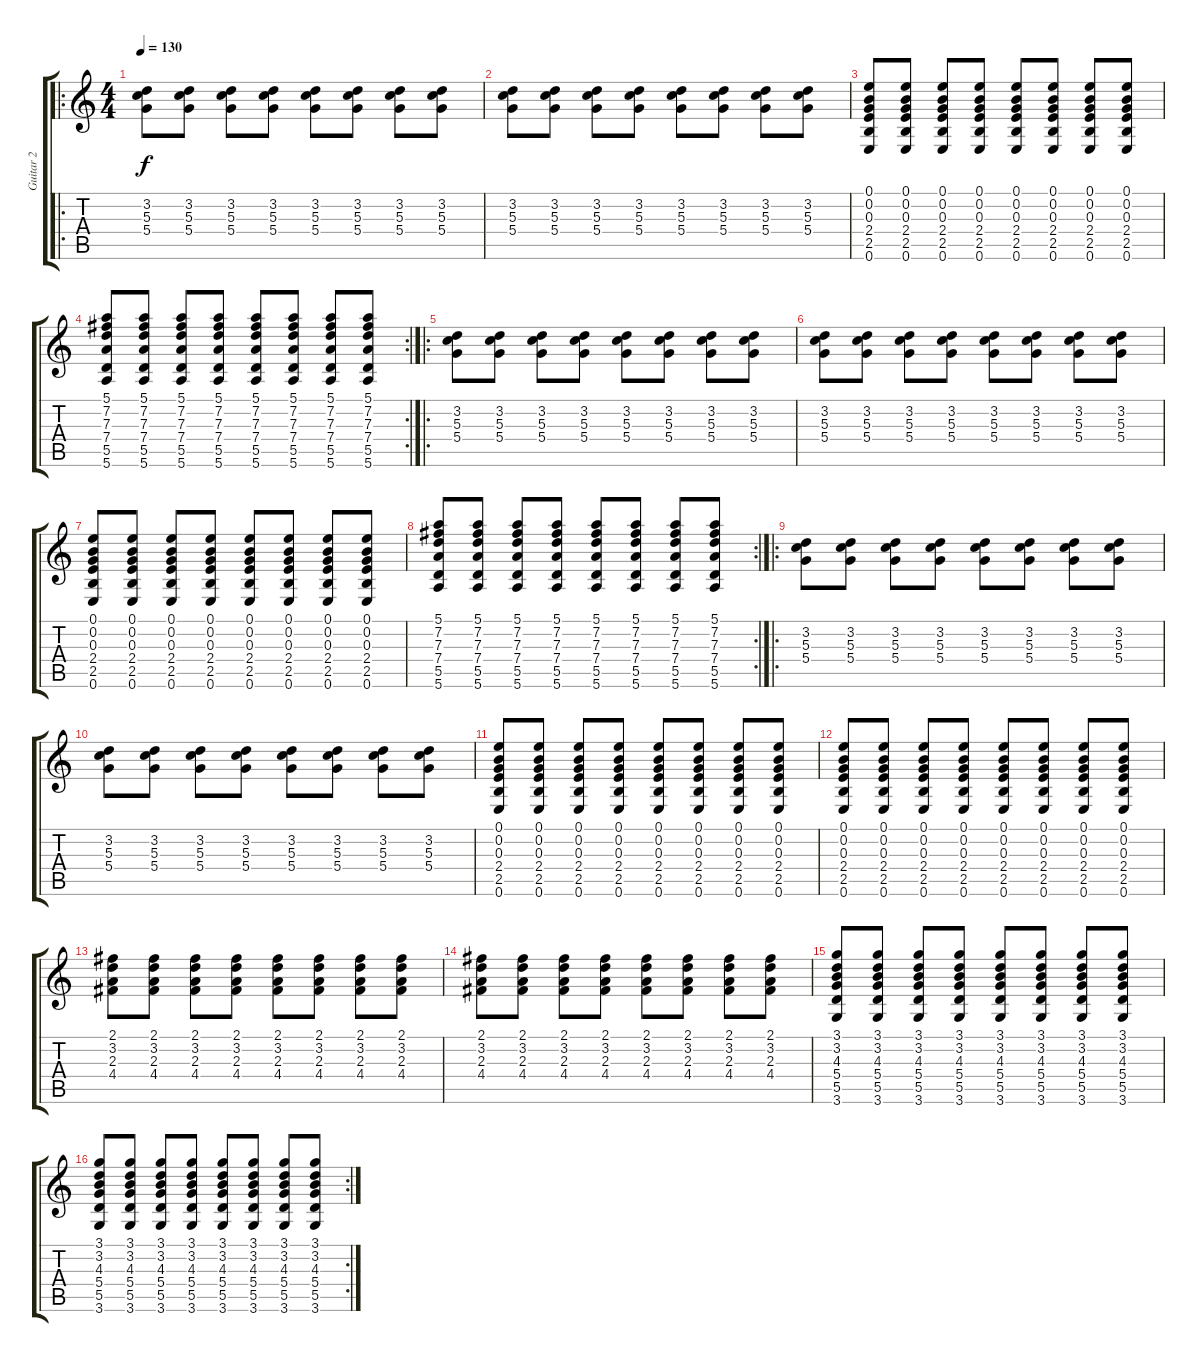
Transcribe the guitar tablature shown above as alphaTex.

\track ("Guitar 2" "Guitar 2") {instrument acousticguitarsteel}
\staff {score tabs}
\tuning (E4 B3 G3 D3 A2 E2) {hide}
\ro
\ts (4 4)
\tempo 130
\clef g2
\ks c
(3.2 5.3 5.4).8{dy f} (3.2 5.3 5.4).8 (3.2 5.3 5.4).8 (3.2 5.3 5.4).8 (3.2 5.3 5.4).8 (3.2 5.3 5.4).8 (3.2 5.3 5.4).8 (3.2 5.3 5.4).8 |
(3.2 5.3 5.4).8 (3.2 5.3 5.4).8 (3.2 5.3 5.4).8 (3.2 5.3 5.4).8 (3.2 5.3 5.4).8 (3.2 5.3 5.4).8 (3.2 5.3 5.4).8 (3.2 5.3 5.4).8 |
(0.1 0.2 0.3 2.4 2.5 0.6).8 (0.1 0.2 0.3 2.4 2.5 0.6).8 (0.1 0.2 0.3 2.4 2.5 0.6).8 (0.1 0.2 0.3 2.4 2.5 0.6).8 (0.1 0.2 0.3 2.4 2.5 0.6).8 (0.1 0.2 0.3 2.4 2.5 0.6).8 (0.1 0.2 0.3 2.4 2.5 0.6).8 (0.1 0.2 0.3 2.4 2.5 0.6).8 |
\rc 2
(5.1 7.2 7.3 7.4 5.5 5.6).8 (5.1 7.2 7.3 7.4 5.5 5.6).8 (5.1 7.2 7.3 7.4 5.5 5.6).8 (5.1 7.2 7.3 7.4 5.5 5.6).8 (5.1 7.2 7.3 7.4 5.5 5.6).8 (5.1 7.2 7.3 7.4 5.5 5.6).8 (5.1 7.2 7.3 7.4 5.5 5.6).8 (5.1 7.2 7.3 7.4 5.5 5.6).8 |
\ro
(3.2 5.3 5.4).8 (3.2 5.3 5.4).8 (3.2 5.3 5.4).8 (3.2 5.3 5.4).8 (3.2 5.3 5.4).8 (3.2 5.3 5.4).8 (3.2 5.3 5.4).8 (3.2 5.3 5.4).8 |
(3.2 5.3 5.4).8 (3.2 5.3 5.4).8 (3.2 5.3 5.4).8 (3.2 5.3 5.4).8 (3.2 5.3 5.4).8 (3.2 5.3 5.4).8 (3.2 5.3 5.4).8 (3.2 5.3 5.4).8 |
(0.1 0.2 0.3 2.4 2.5 0.6).8 (0.1 0.2 0.3 2.4 2.5 0.6).8 (0.1 0.2 0.3 2.4 2.5 0.6).8 (0.1 0.2 0.3 2.4 2.5 0.6).8 (0.1 0.2 0.3 2.4 2.5 0.6).8 (0.1 0.2 0.3 2.4 2.5 0.6).8 (0.1 0.2 0.3 2.4 2.5 0.6).8 (0.1 0.2 0.3 2.4 2.5 0.6).8 |
\rc 2
(5.1 7.2 7.3 7.4 5.5 5.6).8 (5.1 7.2 7.3 7.4 5.5 5.6).8 (5.1 7.2 7.3 7.4 5.5 5.6).8 (5.1 7.2 7.3 7.4 5.5 5.6).8 (5.1 7.2 7.3 7.4 5.5 5.6).8 (5.1 7.2 7.3 7.4 5.5 5.6).8 (5.1 7.2 7.3 7.4 5.5 5.6).8 (5.1 7.2 7.3 7.4 5.5 5.6).8 |
\ro
(3.2 5.3 5.4).8 (3.2 5.3 5.4).8 (3.2 5.3 5.4).8 (3.2 5.3 5.4).8 (3.2 5.3 5.4).8 (3.2 5.3 5.4).8 (3.2 5.3 5.4).8 (3.2 5.3 5.4).8 |
(3.2 5.3 5.4).8 (3.2 5.3 5.4).8 (3.2 5.3 5.4).8 (3.2 5.3 5.4).8 (3.2 5.3 5.4).8 (3.2 5.3 5.4).8 (3.2 5.3 5.4).8 (3.2 5.3 5.4).8 |
(0.1 0.2 0.3 2.4 2.5 0.6).8 (0.1 0.2 0.3 2.4 2.5 0.6).8 (0.1 0.2 0.3 2.4 2.5 0.6).8 (0.1 0.2 0.3 2.4 2.5 0.6).8 (0.1 0.2 0.3 2.4 2.5 0.6).8 (0.1 0.2 0.3 2.4 2.5 0.6).8 (0.1 0.2 0.3 2.4 2.5 0.6).8 (0.1 0.2 0.3 2.4 2.5 0.6).8 |
(0.1 0.2 0.3 2.4 2.5 0.6).8 (0.1 0.2 0.3 2.4 2.5 0.6).8 (0.1 0.2 0.3 2.4 2.5 0.6).8 (0.1 0.2 0.3 2.4 2.5 0.6).8 (0.1 0.2 0.3 2.4 2.5 0.6).8 (0.1 0.2 0.3 2.4 2.5 0.6).8 (0.1 0.2 0.3 2.4 2.5 0.6).8 (0.1 0.2 0.3 2.4 2.5 0.6).8 |
(2.1 3.2 2.3 4.4).8 (2.1 3.2 2.3 4.4).8 (2.1 3.2 2.3 4.4).8 (2.1 3.2 2.3 4.4).8 (2.1 3.2 2.3 4.4).8 (2.1 3.2 2.3 4.4).8 (2.1 3.2 2.3 4.4).8 (2.1 3.2 2.3 4.4).8 |
(2.1 3.2 2.3 4.4).8 (2.1 3.2 2.3 4.4).8 (2.1 3.2 2.3 4.4).8 (2.1 3.2 2.3 4.4).8 (2.1 3.2 2.3 4.4).8 (2.1 3.2 2.3 4.4).8 (2.1 3.2 2.3 4.4).8 (2.1 3.2 2.3 4.4).8 |
(3.1 3.2 4.3 5.4 5.5 3.6).8 (3.1 3.2 4.3 5.4 5.5 3.6).8 (3.1 3.2 4.3 5.4 5.5 3.6).8 (3.1 3.2 4.3 5.4 5.5 3.6).8 (3.1 3.2 4.3 5.4 5.5 3.6).8 (3.1 3.2 4.3 5.4 5.5 3.6).8 (3.1 3.2 4.3 5.4 5.5 3.6).8 (3.1 3.2 4.3 5.4 5.5 3.6).8 |
\rc 2
(3.1 3.2 4.3 5.4 5.5 3.6).8 (3.1 3.2 4.3 5.4 5.5 3.6).8 (3.1 3.2 4.3 5.4 5.5 3.6).8 (3.1 3.2 4.3 5.4 5.5 3.6).8 (3.1 3.2 4.3 5.4 5.5 3.6).8 (3.1 3.2 4.3 5.4 5.5 3.6).8 (3.1 3.2 4.3 5.4 5.5 3.6).8 (3.1 3.2 4.3 5.4 5.5 3.6).8
